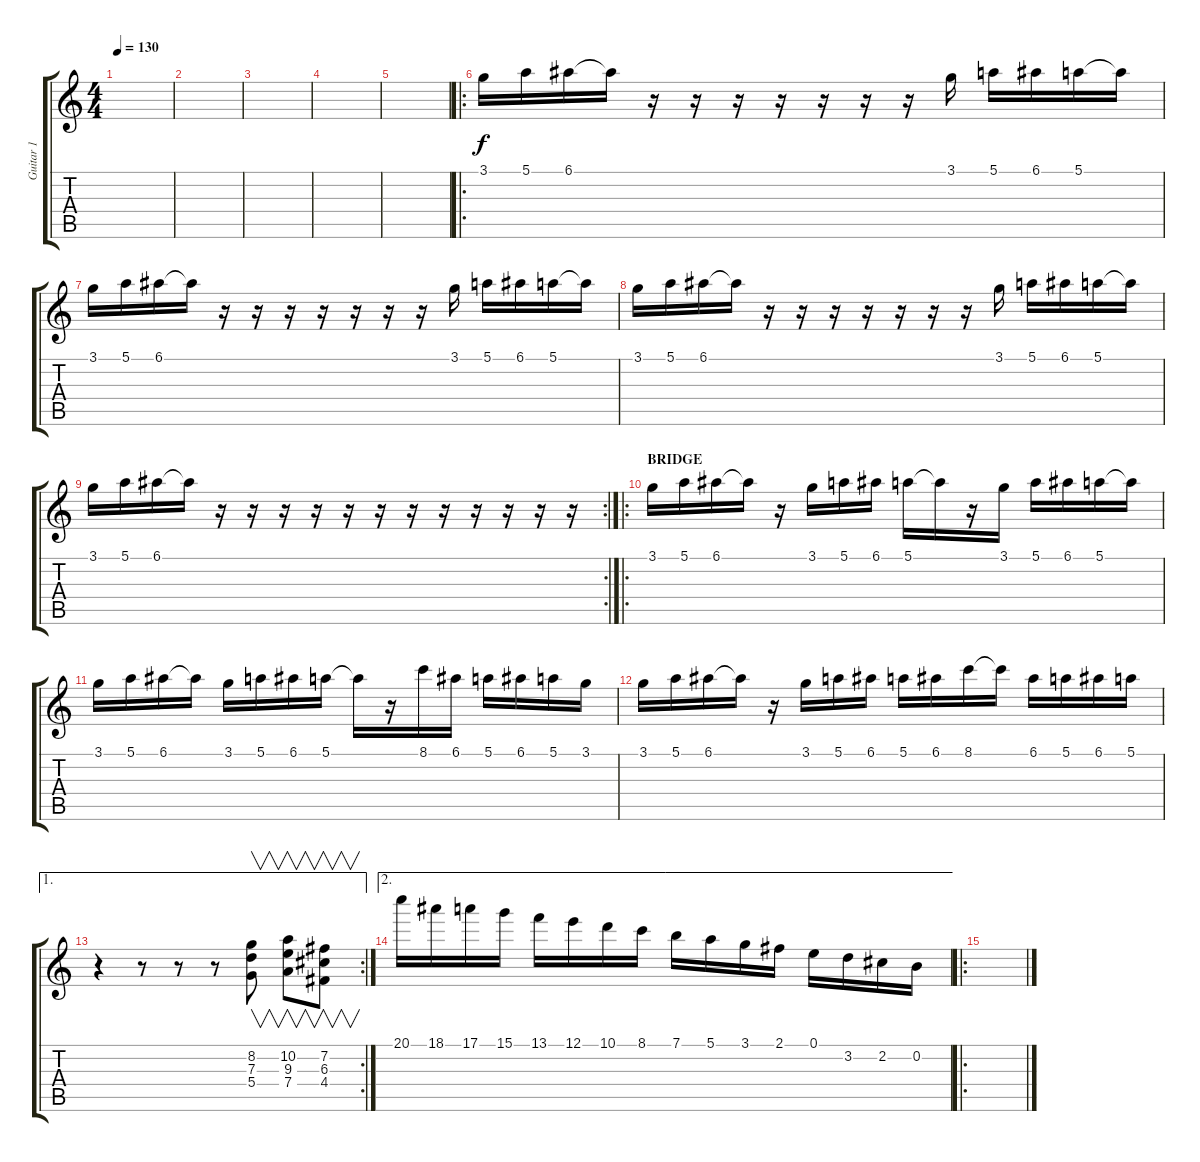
\track ("Guitar 1" "Guitar 1") {instrument electricguitarmuted}
\staff {score tabs}
\tuning (E4 B3 G3 D3 A2 D2) {hide}
\ts (4 4)
\tempo 130
\clef g2
\ks c
|
|
|
|
|
\ro
3.1.16{dy f instrument overdrivenguitar} 5.1.16 6.1.16 6.1{t}.16 r.16 r.16 r.16 r.16 r.16 r.16 r.16 3.1.16 5.1.16 6.1.16 5.1.16 5.1{t}.16 |
3.1.16{instrument overdrivenguitar} 5.1.16 6.1.16 6.1{t}.16 r.16 r.16 r.16 r.16 r.16 r.16 r.16 3.1.16 5.1.16 6.1.16 5.1.16 5.1{t}.16 |
3.1.16{instrument overdrivenguitar} 5.1.16 6.1.16 6.1{t}.16 r.16 r.16 r.16 r.16 r.16 r.16 r.16 3.1.16 5.1.16 6.1.16 5.1.16 5.1{t}.16 |
\rc 2
3.1.16{instrument overdrivenguitar} 5.1.16 6.1.16 6.1{t}.16 r.16 r.16 r.16 r.16 r.16 r.16 r.16 r.16 r.16 r.16 r.16 r.16 |
\ro
\section ("" "BRIDGE")
3.1.16{instrument overdrivenguitar} 5.1.16 6.1.16 6.1{t}.16 r.16 3.1.16 5.1.16 6.1.16 5.1.16 5.1{t}.16 r.16 3.1.16 5.1.16 6.1.16 5.1.16 5.1{t}.16 |
3.1.16{instrument overdrivenguitar} 5.1.16 6.1.16 6.1{t}.16 3.1.16 5.1.16 6.1.16 5.1.16 5.1{t}.16 r.16 8.1.16 6.1.16 5.1.16 6.1.16 5.1.16 3.1.16 |
3.1.16{instrument overdrivenguitar} 5.1.16 6.1.16 6.1{t}.16 r.16 3.1.16 5.1.16 6.1.16 5.1.16 6.1.16 8.1.16 8.1{t}.16 6.1.16 5.1.16 6.1.16 5.1.16 |
\ae 1
\rc 2
r.4{instrument overdrivenguitar} r.8 r.8 r.8 (8.2 7.3 5.4).8{v} (10.2 9.3 7.4).8{v} (7.2 6.3 4.4).8{v} |
\ae 2
20.1.16{instrument electricguitarjazz} 18.1.16 17.1.16 15.1.16 13.1.16 12.1.16 10.1.16 8.1.16 7.1.16 5.1.16 3.1.16 2.1.16 0.1.16 3.2.16 2.2.16 0.2.16 |
\ro
